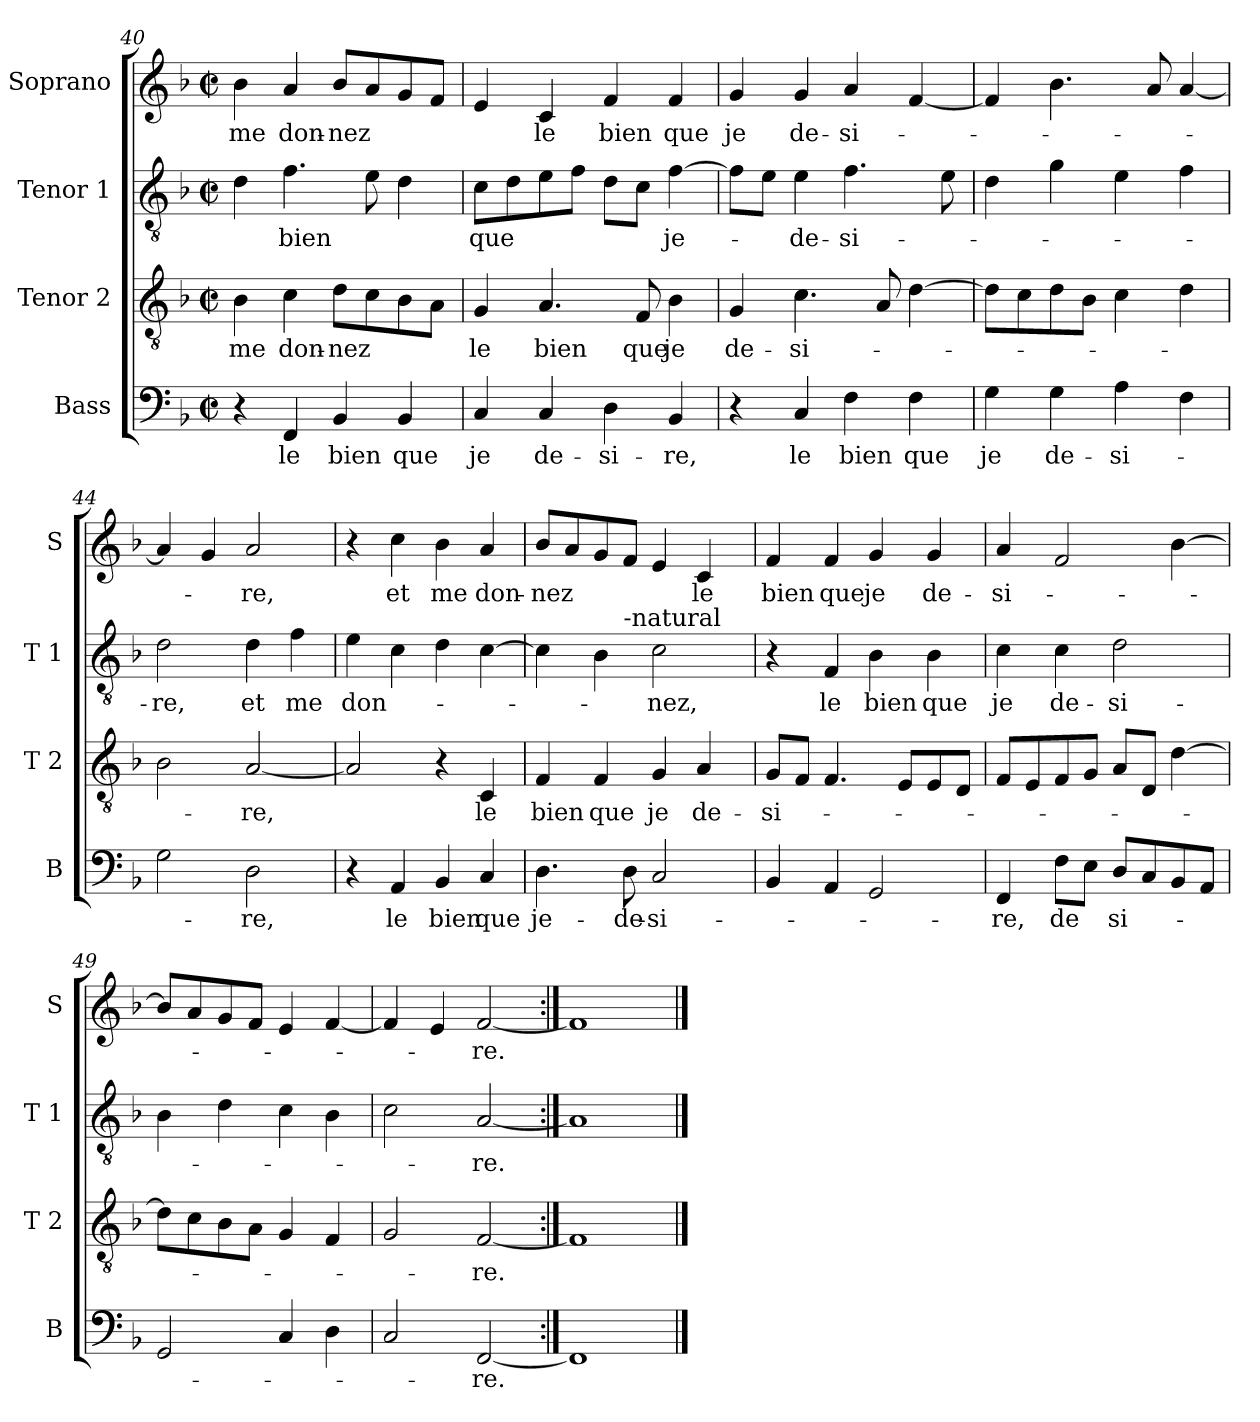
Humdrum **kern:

**kern	**text	**kern	**text	**kern	**text	**kern	**text
*part4	*part4	*part3	*part3	*part2	*part2	*part1	*part1
*staff4	*staff4	*staff3	*staff3	*staff2	*staff2	*staff1	*staff1
*I"Bass	*	*I"Tenor 2	*	*I"Tenor 1	*	*I"Soprano	*
*I'B	*	*I'T 2	*	*I'T 1	*	*I'S	*
!!LO:LB:g=z
*clefF4	*	*clefGv2	*	*clefGv2	*	*clefG2	*
*k[b-]	*	*k[b-]	*	*k[b-]	*	*k[b-]	*
*F:	*	*F:	*	*F:	*	*F:	*
*M2/2	*	*M2/2	*	*M2/2	*	*M2/2	*
*met(c|)	*	*met(c|)	*	*met(c|)	*	*met(c|)	*
=40	=40	=40	=40	=40	=40	=40	=40
4r	.	4B-\	me	4d\	.	4b-\	me
4FF/	le	4c\	don-	4.f\	bien	4a/	don-
4BB-/	bien	8d\L	-nez	.	.	8b-/L	-nez
.	.	8c\	.	8e\	.	8a/	.
4BB-/	que	8B-\	.	4d\	.	8g/	.
.	.	8A\J	.	.	.	8f/J	.
=41	=41	=41	=41	=41	=41	=41	=41
4C/	je	4G/	le	8c\L	que	4e/	.
.	.	.	.	8d\	.	.	.
4C/	de-	4.A/	bien	8e\	.	4c/	le
.	.	.	.	8f\J	.	.	.
4D\	-si-	.	.	8d\L	.	4f/	bien
.	.	8F/	que	8c\J	.	.	.
4BB-/	-re,	4B-\	je	[4f\	je-	4f/	que
=42	=42	=42	=42	=42	=42	=42	=42
4r	.	4G/	de-	8f\L]	.	4g/	je
.	.	.	.	8e\J	.	.	.
4C/	le	4.c\	-si-	4e\	-de-	4g/	de-
4F\	bien	.	.	4.f\	-si-	4a/	-si-
.	.	8A/	.	.	.	.	.
4F\	que	[4d\	.	.	.	[4f/	.
.	.	.	.	8e\	.	.	.
=43	=43	=43	=43	=43	=43	=43	=43
4G\	je	8d\L]	.	4d\	.	4f/]	.
.	.	8c\	.	.	.	.	.
4G\	de-	8d\	.	4g\	.	4.b-\	.
.	.	8B-\J	.	.	.	.	.
4A\	-si-	4c\	.	4e\	.	.	.
.	.	.	.	.	.	8a/	.
4F\	.	4d\	.	4f\	.	[4a/	.
=44	=44	=44	=44	=44	=44	=44	=44
2G\	.	2B-\	.	2d\	-re,	4a/]	.
.	.	.	.	.	.	4g/	.
2D\	-re,	[2A/	-re,	4d\	et	2a/	-re,
.	.	.	.	4f\	me	.	.
=45	=45	=45	=45	=45	=45	=45	=45
4r	.	2A/]	.	4e\	don-	4r	.
4AA/	le	.	.	4c\	.	4cc\	et
4BB-/	bien	4r	.	4d\	.	4b-\	me
4C/	que	4C/	le	[4c\	.	4a/	don-
!!LO:LB:g=z
=46	=46	=46	=46	=46	=46	=46	=46
*	*	*	*	*^	*	*	*
4.D\	je-	4F/	bien	4c\]	4.ryy	.	8b-/L	-nez
.	.	.	.	.	.	.	8a/	.
.	.	4F/	que	4B-\	.	.	8g/	.
!	!	!	!	!	!LO:TX:a:t=-natural	!	!	!
8D\	-de-	.	.	.	2ryy	.	8f/J	.
2C/	-si-	4G/	je	2c\	.	-nez,	4e/	.
.	.	4A/	de-	.	.	.	4c/	le
.	.	.	.	.	8ryy	.	.	.
*	*	*	*	*v	*v	*	*	*
=47	=47	=47	=47	=47	=47	=47	=47
4BB-/	.	8G/L	-si-	4r	.	4f/	bien
.	.	8F/J	.	.	.	.	.
4AA/	.	4.F/	.	4F/	le	4f/	que
2GG/	.	.	.	4B-\	bien	4g/	je
.	.	8E/L	.	.	.	.	.
.	.	8E/	.	4B-\	que	4g/	de-
.	.	8D/J	.	.	.	.	.
=48	=48	=48	=48	=48	=48	=48	=48
4FF/	-re,	8F/L	.	4c\	je	4a/	-si-
.	.	8E/	.	.	.	.	.
8F\L	de	8F/	.	4c\	de-	2f/	.
8E\J	.	8G/J	.	.	.	.	.
8D/L	si-	8A/L	.	2d\	-si-	.	.
8C/	.	8D/J	.	.	.	.	.
8BB-/	.	[4d\	.	.	.	[4b-\	.
8AA/J	.	.	.	.	.	.	.
=49	=49	=49	=49	=49	=49	=49	=49
2GG/	.	8d\L]	.	4B-\	.	8b-/L]	.
.	.	8c\	.	.	.	8a/	.
.	.	8B-\	.	4d\	.	8g/	.
.	.	8A\J	.	.	.	8f/J	.
4C/	.	4G/	.	4c\	.	4e/	.
4D\	.	4F/	.	4B-\	.	[4f/	.
=50	=50	=50	=50	=50	=50	=50	=50
2C/	.	2G/	.	2c\	.	4f/]	.
.	.	.	.	.	.	4e/	.
[2FF/	-re.	[2F/	-re.	[2A/	-re.	[2f/	-re.
=51:|!	=51:|!	=51:|!	=51:|!	=51:|!	=51:|!	=51:|!	=51:|!
1FF]	.	1F]	.	1A]	.	1f]	.
==	==	==	==	==	==	==	==
*-	*-	*-	*-	*-	*-	*-	*-
